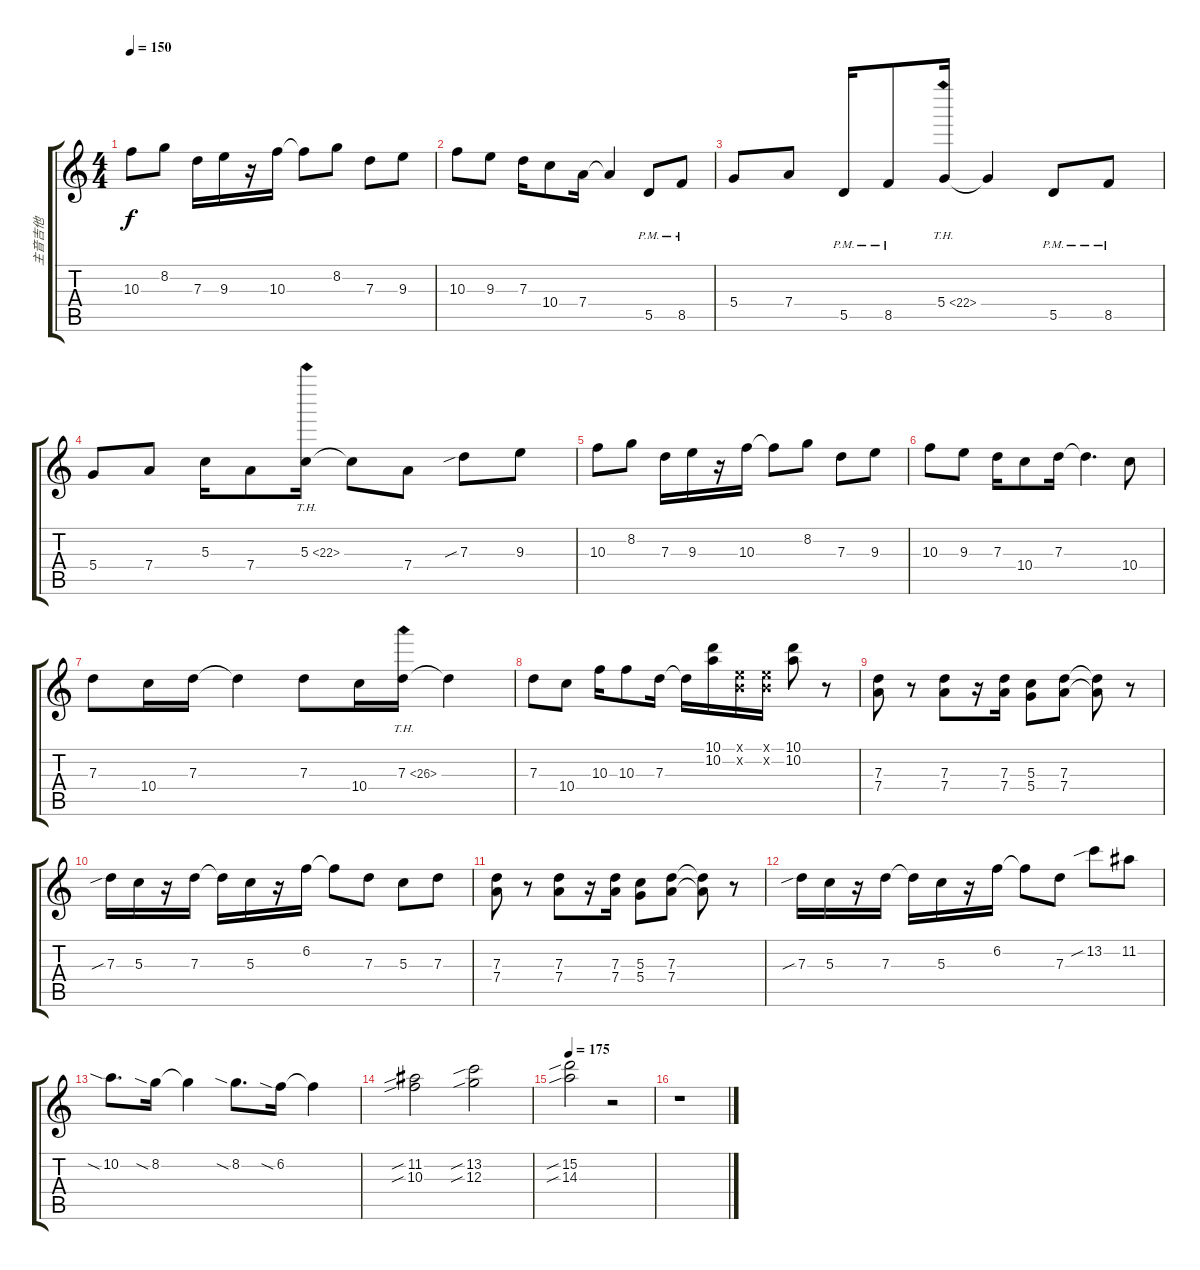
\track ("主音吉他" "主音吉他") {instrument distortionguitar}
\staff {score tabs}
\tuning (E4 B3 G3 D3 A2 E2) {hide}
\ts (4 4)
\tempo 150
\clef g2
\ks c
10.3.8{dy f} 8.2.8 7.3.16 9.3.16 r.16 10.3.16 10.3{t}.8 8.2.8 7.3.8 9.3.8 |
10.3.8 9.3.8 7.3.16 10.4.8 7.4.16 7.4{t}.4 5.5{pm}.8 8.5{pm}.8 |
5.4.8 7.4.8 5.5{pm}.16 8.5{pm}.8 5.4{th 17}.16 5.4{t}.4 5.5{pm}.8 8.5{pm}.8 |
5.4.8 7.4.8 5.3.16 7.4.8 5.3{th 17}.16 5.3{t}.8 7.4.8 7.3{sib}.8 9.3.8 |
10.3.8 8.2.8 7.3.16 9.3.16 r.16 10.3.16 10.3{t}.8 8.2.8 7.3.8 9.3.8 |
10.3.8 9.3.8 7.3.16 10.4.8 7.3.16 7.3{t}.4{d} 10.4.8 |
7.3.8 10.4.16 7.3.16 7.3{t}.4 7.3.8 10.4.16 7.3{th 19}.16 7.3{t}.4 |
7.3.8 10.4.8 10.3.16 10.3.8 7.3.16 7.3{t}.16 (10.1 10.2).16 (0.1{x} 0.2{x}).16 (0.1{x} 0.2{x}).16 (10.1 10.2).8 r.8 |
(7.3 7.4).8 r.8 (7.3 7.4).8 r.16 (7.3 7.4).16 (5.3 5.4).8 (7.3 7.4).8 (7.3{t} 7.4{t}).8 r.8 |
7.3{sib}.16 5.3.16 r.16 7.3.16 7.3{t}.16 5.3.16 r.16 6.2.16 6.2{t}.8 7.3.8 5.3.8 7.3.8 |
(7.3 7.4).8 r.8 (7.3 7.4).8 r.16 (7.3 7.4).16 (5.3 5.4).8 (7.3 7.4).8 (7.3{t} 7.4{t}).8 r.8 |
7.3{sib}.16 5.3.16 r.16 7.3.16 7.3{t}.16 5.3.16 r.16 6.2.16 6.2{t}.8 7.3.8 13.2{sib}.8 11.2.8 |
10.2{sia}.8{d} 8.2{sia}.16 8.2{t}.4 8.2{sia}.8{d} 6.2{sia}.16 6.2{t}.4 |
(11.2{sib} 10.3{sib}).2 (13.2{sib} 12.3{sib}).2 |
\tempo 175
(15.2{sib} 14.3{sib}).2 r.2 |
r.1
